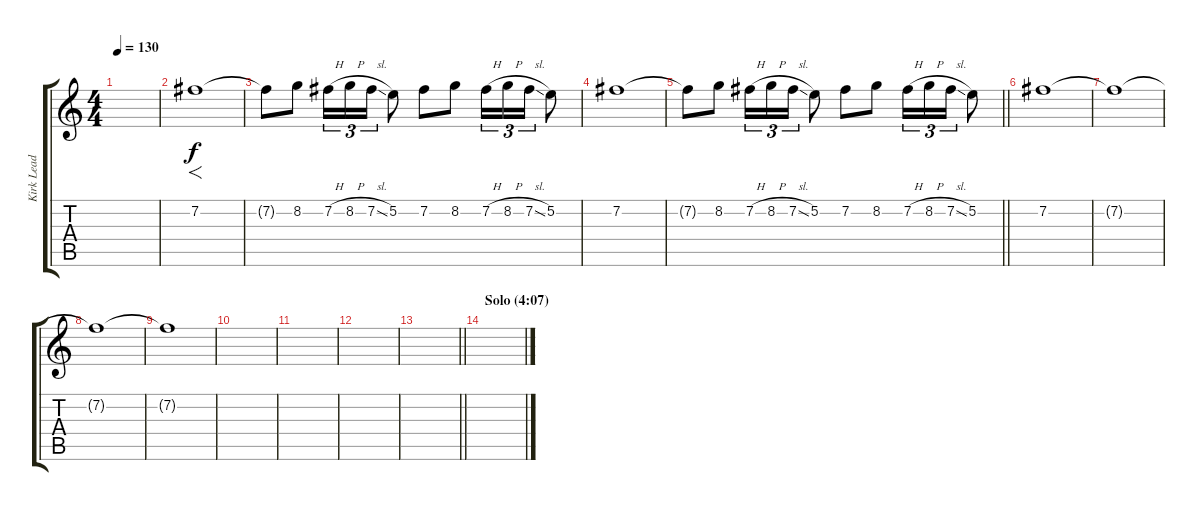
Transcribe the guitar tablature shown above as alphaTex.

\track ("Kirk Lead" "Kirk Lead") {instrument distortionguitar}
\staff {score tabs}
\tuning (E4 B3 G3 D3 A2 E2) {hide}
\ts (4 4)
\tempo 130
\clef g2
\ks c
|
7.2.1{f} |
7.2{t}.8 8.2.8 7.2{h}.16{tu (3 2)} 8.2{h}.16{tu (3 2)} 7.2{sl}.16{tu (3 2)} 5.2.8 7.2.8 8.2.8 7.2{h}.16{tu (3 2)} 8.2{h}.16{tu (3 2)} 7.2{sl}.16{tu (3 2)} 5.2.8 |
7.2.1 |
\barLineRight lightlight
7.2{t}.8 8.2.8 7.2{h}.16{tu (3 2)} 8.2{h}.16{tu (3 2)} 7.2{sl}.16{tu (3 2)} 5.2.8 7.2.8 8.2.8 7.2{h}.16{tu (3 2)} 8.2{h}.16{tu (3 2)} 7.2{sl}.16{tu (3 2)} 5.2.8 |
\section ("" "")
7.2.1 |
7.2{t}.1{volume 0} |
7.2{t}.1 |
7.2{t}.1 |
|
|
|
\barLineRight lightlight
|
\section ("" "Solo (4:07)")
